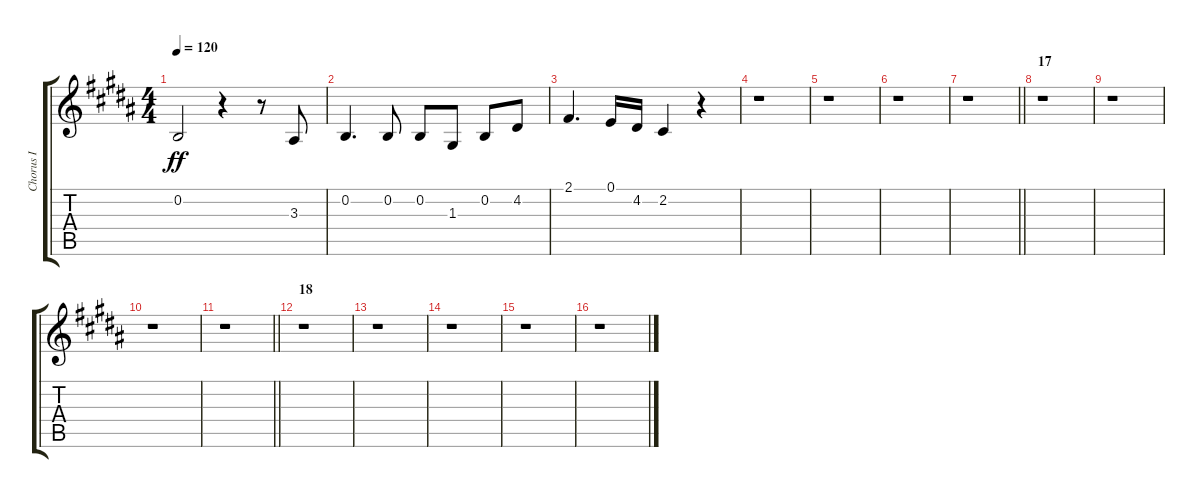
\track ("Chorus I" "Chorus I") {instrument voiceoohs}
\staff {score tabs}
\tuning (E4 B3 G3 D3 A2 E2) {hide}
\ts (4 4)
\tempo 120
\clef g2
\ks b
0.2.2{dy ff} r.4 r.8 3.3.8 |
0.2.4{d} 0.2.8 0.2.8 1.3.8 0.2.8 4.2.8 |
2.1.4{d} 0.1.16 4.2.16 2.2.4 r.4 |
r.1 |
r.1 |
r.1 |
\barLineRight lightlight
r.1 |
\section ("" "17")
r.1 |
r.1 |
r.1 |
\barLineRight lightlight
r.1 |
\section ("" "18")
r.1 |
r.1 |
r.1 |
r.1 |
r.1
